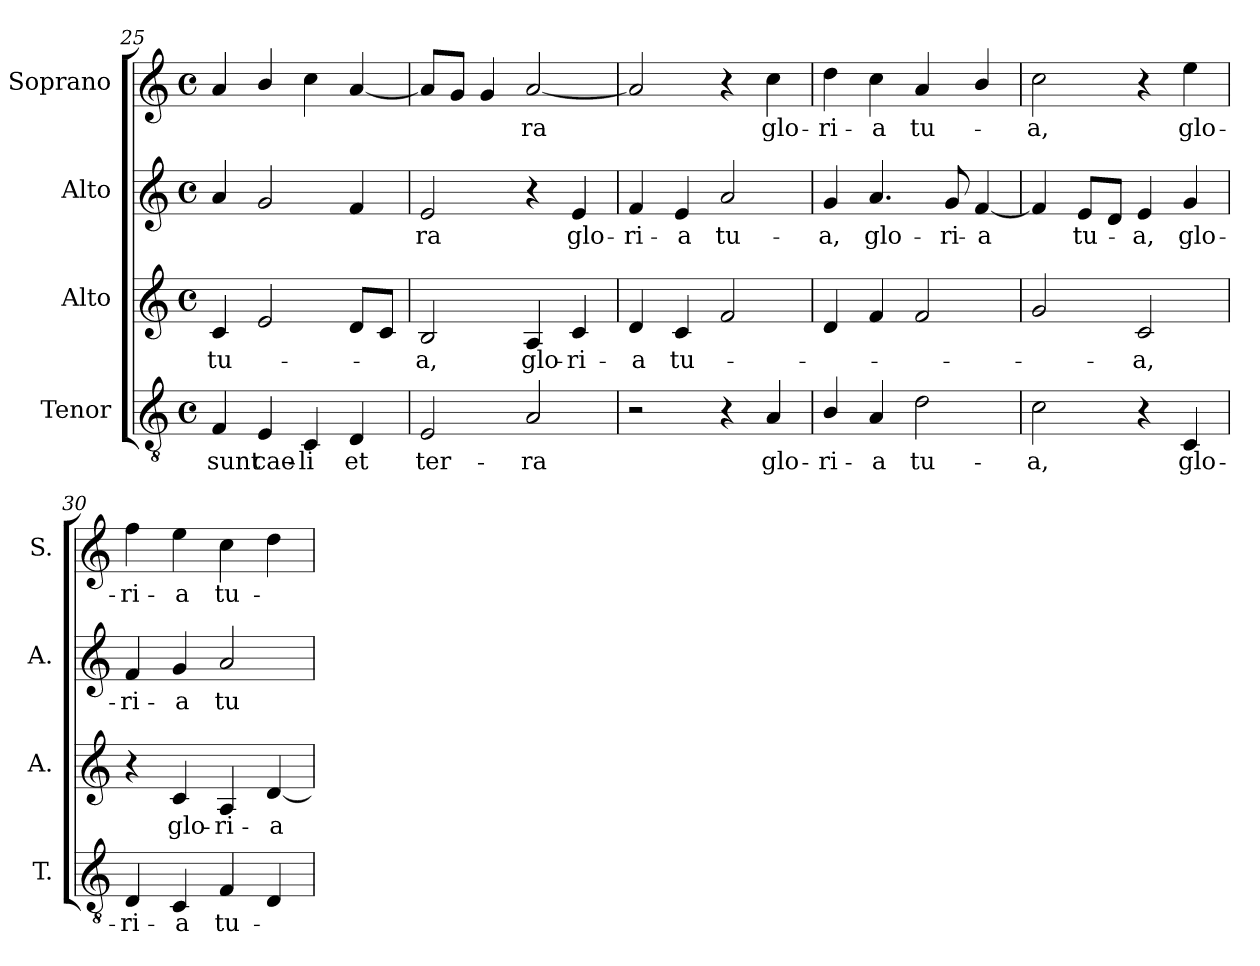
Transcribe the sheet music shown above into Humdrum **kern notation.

**kern	**text	**kern	**text	**kern	**text	**kern	**text
*part4	*part4	*part3	*part3	*part2	*part2	*part1	*part1
*staff4	*staff4	*staff3	*staff3	*staff2	*staff2	*staff1	*staff1
*I"Tenor	*	*I"Alto	*	*I"Alto	*	*I"Soprano	*
*I'T.	*	*I'A.	*	*I'A.	*	*I'S.	*
*clefGv2	*	*clefG2	*	*clefG2	*	*clefG2	*
*ITrd7c12	*	*	*	*	*	*	*
*k[]	*	*k[]	*	*k[]	*	*k[]	*
*C:	*	*C:	*	*C:	*	*C:	*
*M4/4	*	*M4/4	*	*M4/4	*	*M4/4	*
*met(c)	*	*met(c)	*	*met(c)	*	*met(c)	*
=25	=25	=25	=25	=25	=25	=25	=25
!	!LO:LY:b:color=#000000	!	!	!	!	!	!
!	!	!	!LO:LY:b:color=#000000	!	!	!	!
4FFi/	sunt	4ci/	tu-	4ai/	.	4ai/	.
!	!LO:LY:b:color=#000000	!	!	!	!	!	!
4EEi/	cae-	2ei/	.	2gi/	.	4bi/	.
!	!LO:LY:b:color=#000000	!	!	!	!	!	!
4CCi/	-li	.	.	.	.	4cci\	.
!	!LO:LY:b:color=#000000	!	!	!	!	!	!
4DDi/	et	8di/L	.	4fi/	.	[4ai/	.
.	.	8ci/J	.	.	.	.	.
=26	=26	=26	=26	=26	=26	=26	=26
!	!LO:LY:b:color=#000000	!	!	!	!	!	!
!	!	!	!LO:LY:b:color=#000000	!	!	!	!
!	!	!	!	!	!LO:LY:b:color=#000000	!	!
2EEi/	ter-	2Bi/	-a,	2ei/	-ra	8ai/L]	.
.	.	.	.	.	.	8gi/J	.
.	.	.	.	.	.	4gi/	.
!	!LO:LY:b:color=#000000	!	!	!	!	!	!
!	!	!	!LO:LY:b:color=#000000	!	!	!	!
!	!	!	!	!	!	!	!LO:LY:b:color=#000000
2AAi/	-ra	4Ai/	glo-	4r	.	[2ai/	-ra
!	!	!	!LO:LY:b:color=#000000	!	!	!	!
!	!	!	!	!	!LO:LY:b:color=#000000	!	!
.	.	4ci/	-ri-	4ei/	glo-	.	.
!!LO:LB:g=z
=27	=27	=27	=27	=27	=27	=27	=27
!	!	!	!LO:LY:b:color=#000000	!	!	!	!
!	!	!	!	!	!LO:LY:b:color=#000000	!	!
2r	.	4di/	-a	4fi/	-ri-	2ai/]	.
!	!	!	!LO:LY:b:color=#000000	!	!	!	!
!	!	!	!	!	!LO:LY:b:color=#000000	!	!
.	.	4ci/	tu-	4ei/	-a	.	.
!	!	!	!	!	!LO:LY:b:color=#000000	!	!
4r	.	2fi/	.	2ai/	tu-	4r	.
!	!LO:LY:b:color=#000000	!	!	!	!	!	!
!	!	!	!	!	!	!	!LO:LY:b:color=#000000
4AAi/	glo-	.	.	.	.	4cci\	glo-
=28	=28	=28	=28	=28	=28	=28	=28
!	!LO:LY:b:color=#000000	!	!	!	!	!	!
!	!	!	!	!	!LO:LY:b:color=#000000	!	!
!	!	!	!	!	!	!	!LO:LY:b:color=#000000
4BBi/	-ri-	4di/	.	4gi/	-a,	4ddi\	-ri-
!	!LO:LY:b:color=#000000	!	!	!	!	!	!
!	!	!	!	!	!LO:LY:b:color=#000000	!	!
!	!	!	!	!	!	!	!LO:LY:b:color=#000000
4AAi/	-a	4fi/	.	4.ai/	glo-	4cci\	-a
!	!LO:LY:b:color=#000000	!	!	!	!	!	!
!	!	!	!	!	!	!	!LO:LY:b:color=#000000
2Di\	tu-	2fi/	.	.	.	4ai/	tu-
!	!	!	!	!	!LO:LY:b:color=#000000	!	!
.	.	.	.	8gi/	-ri-	.	.
!	!	!	!	!	!LO:LY:b:color=#000000	!	!
.	.	.	.	[4fi/	-a	4bi/	.
=29	=29	=29	=29	=29	=29	=29	=29
!	!LO:LY:b:color=#000000	!	!	!	!	!	!
!	!	!	!	!	!	!	!LO:LY:b:color=#000000
2Ci\	-a,	2gi/	.	4fi/]	.	2cci\	-a,
!	!	!	!	!	!LO:LY:b:color=#000000	!	!
.	.	.	.	8ei/L	tu-	.	.
.	.	.	.	8di/J	.	.	.
!	!	!	!LO:LY:b:color=#000000	!	!	!	!
!	!	!	!	!	!LO:LY:b:color=#000000	!	!
4r	.	2ci/	-a,	4ei/	-a,	4r	.
!	!LO:LY:b:color=#000000	!	!	!	!	!	!
!	!	!	!	!	!LO:LY:b:color=#000000	!	!
!	!	!	!	!	!	!	!LO:LY:b:color=#000000
4CCi/	glo-	.	.	4gi/	glo-	4eei\	glo-
=30	=30	=30	=30	=30	=30	=30	=30
!	!LO:LY:b:color=#000000	!	!	!	!	!	!
!	!	!	!	!	!LO:LY:b:color=#000000	!	!
!	!	!	!	!	!	!	!LO:LY:b:color=#000000
4DDi/	-ri-	4r	.	4fi/	-ri-	4ffi\	-ri-
!	!LO:LY:b:color=#000000	!	!	!	!	!	!
!	!	!	!LO:LY:b:color=#000000	!	!	!	!
!	!	!	!	!	!LO:LY:b:color=#000000	!	!
!	!	!	!	!	!	!	!LO:LY:b:color=#000000
4CCi/	-a	4ci/	glo-	4gi/	-a	4eei\	-a
!	!LO:LY:b:color=#000000	!	!	!	!	!	!
!	!	!	!LO:LY:b:color=#000000	!	!	!	!
!	!	!	!	!	!LO:LY:b:color=#000000	!	!
!	!	!	!	!	!	!	!LO:LY:b:color=#000000
4FFi/	tu-	4Ai/	-ri-	2ai/	tu-	4cci\	tu-
!	!	!	!LO:LY:b:color=#000000	!	!	!	!
4DDi/	.	[4di/	-a	.	.	4ddi\	.
=	=	=	=	=	=	=	=
*-	*-	*-	*-	*-	*-	*-	*-
